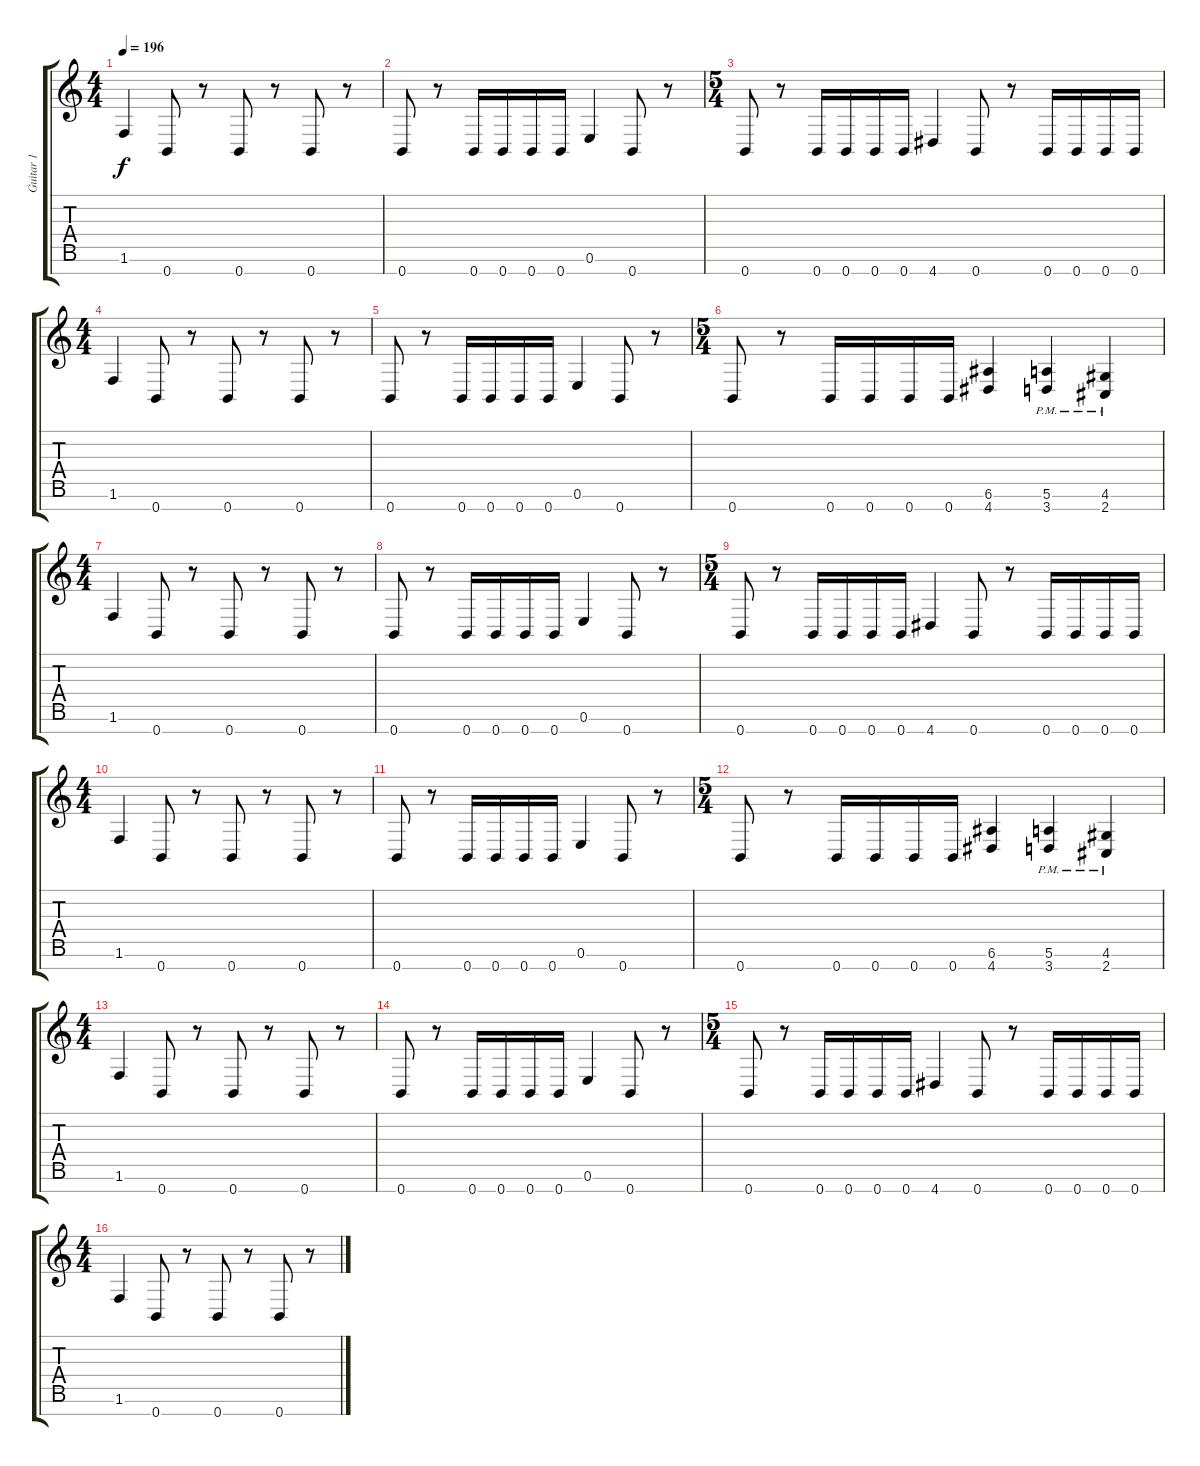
\track ("Guitar 1" "Guitar 1") {instrument overdrivenguitar}
\staff {score tabs}
\tuning (E4 B3 G3 D3 A2 E2 B1) {hide}
\ts (4 4)
\tempo 196
\clef g2
\ks c
1.6.4{dy f} 0.7.8 r.8 0.7.8 r.8 0.7.8 r.8 |
0.7.8 r.8 0.7.16 0.7.16 0.7.16 0.7.16 0.6.4 0.7.8 r.8 |
\ts (5 4)
0.7.8 r.8 0.7.16 0.7.16 0.7.16 0.7.16 4.7.4 0.7.8 r.8 0.7.16 0.7.16 0.7.16 0.7.16 |
\ts (4 4)
1.6.4 0.7.8 r.8 0.7.8 r.8 0.7.8 r.8 |
0.7.8 r.8 0.7.16 0.7.16 0.7.16 0.7.16 0.6.4 0.7.8 r.8 |
\ts (5 4)
0.7.8 r.8 0.7.16 0.7.16 0.7.16 0.7.16 (6.6 4.7).4 (5.6{pm} 3.7{pm}).4 (4.6{pm} 2.7{pm}).4 |
\ts (4 4)
1.6.4 0.7.8 r.8 0.7.8 r.8 0.7.8 r.8 |
0.7.8 r.8 0.7.16 0.7.16 0.7.16 0.7.16 0.6.4 0.7.8 r.8 |
\ts (5 4)
0.7.8 r.8 0.7.16 0.7.16 0.7.16 0.7.16 4.7.4 0.7.8 r.8 0.7.16 0.7.16 0.7.16 0.7.16 |
\ts (4 4)
1.6.4 0.7.8 r.8 0.7.8 r.8 0.7.8 r.8 |
0.7.8 r.8 0.7.16 0.7.16 0.7.16 0.7.16 0.6.4 0.7.8 r.8 |
\ts (5 4)
0.7.8 r.8 0.7.16 0.7.16 0.7.16 0.7.16 (6.6 4.7).4 (5.6{pm} 3.7{pm}).4 (4.6{pm} 2.7{pm}).4 |
\ts (4 4)
1.6.4 0.7.8 r.8 0.7.8 r.8 0.7.8 r.8 |
0.7.8 r.8 0.7.16 0.7.16 0.7.16 0.7.16 0.6.4 0.7.8 r.8 |
\ts (5 4)
0.7.8 r.8 0.7.16 0.7.16 0.7.16 0.7.16 4.7.4 0.7.8 r.8 0.7.16 0.7.16 0.7.16 0.7.16 |
\ts (4 4)
1.6.4 0.7.8 r.8 0.7.8 r.8 0.7.8 r.8
